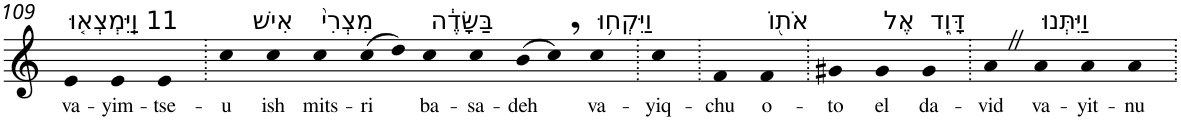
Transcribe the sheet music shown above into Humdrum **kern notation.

**kern	**text
*part1	*part1
*staff1	*staff1
*I"Piano	*
*I'Pno	*
!!LO:PB:g=z
*clefG2	*
*k[]	*
=109	=109
!LO:TX:a:t=11 וַֽיִּמְצְא֤וּ	!
!	!LO:LY:b
4e	va-
!	!LO:LY:b
4e	-yim-
!	!LO:LY:b
4e	-tse-
=110.	=110.
!	!LO:LY:b
4cc	-u
!LO:TX:a:t=אִישׁ	!
!	!LO:LY:b
4cc	ish
!LO:TX:a:t=מִצְרִי֙	!
!	!LO:LY:b
4cc	mits-
!	!LO:LY:b
(>8cc	-ri
8dd)	.
!LO:TX:a:t=בַּשָּׂדֶ֔ה	!
!	!LO:LY:b
4cc	ba-
!	!LO:LY:b
4cc	-sa-
!	!LO:LY:b
(>8b	-deh
8cc,)	.
!LO:TX:a:t=וַיִּקְח֥וּ	!
!	!LO:LY:b
4cc	va-
=111.	=111.
!	!LO:LY:b
4cc	-yiq-
=112.	=112.
!	!LO:LY:b
4f	-chu
!LO:TX:a:t=אֹת֖וֹ	!
!	!LO:LY:b
4f	o-
=113.	=113.
!	!LO:LY:b
4g#X	-to
!LO:TX:a:t=אֶל	!
!	!LO:LY:b
4g#	el
!LO:TX:a:t=דָּוִ֑ד	!
!	!LO:LY:b
4g#	da-
=114.	=114.
!	!LO:LY:b
4aZ	-vid
!LO:TX:a:t=וַיִּתְּנוּ	!
!	!LO:LY:b
4a	va-
!	!LO:LY:b
4a	-yit-
!	!LO:LY:b
4a	-nu
=.	=.
*-	*-
